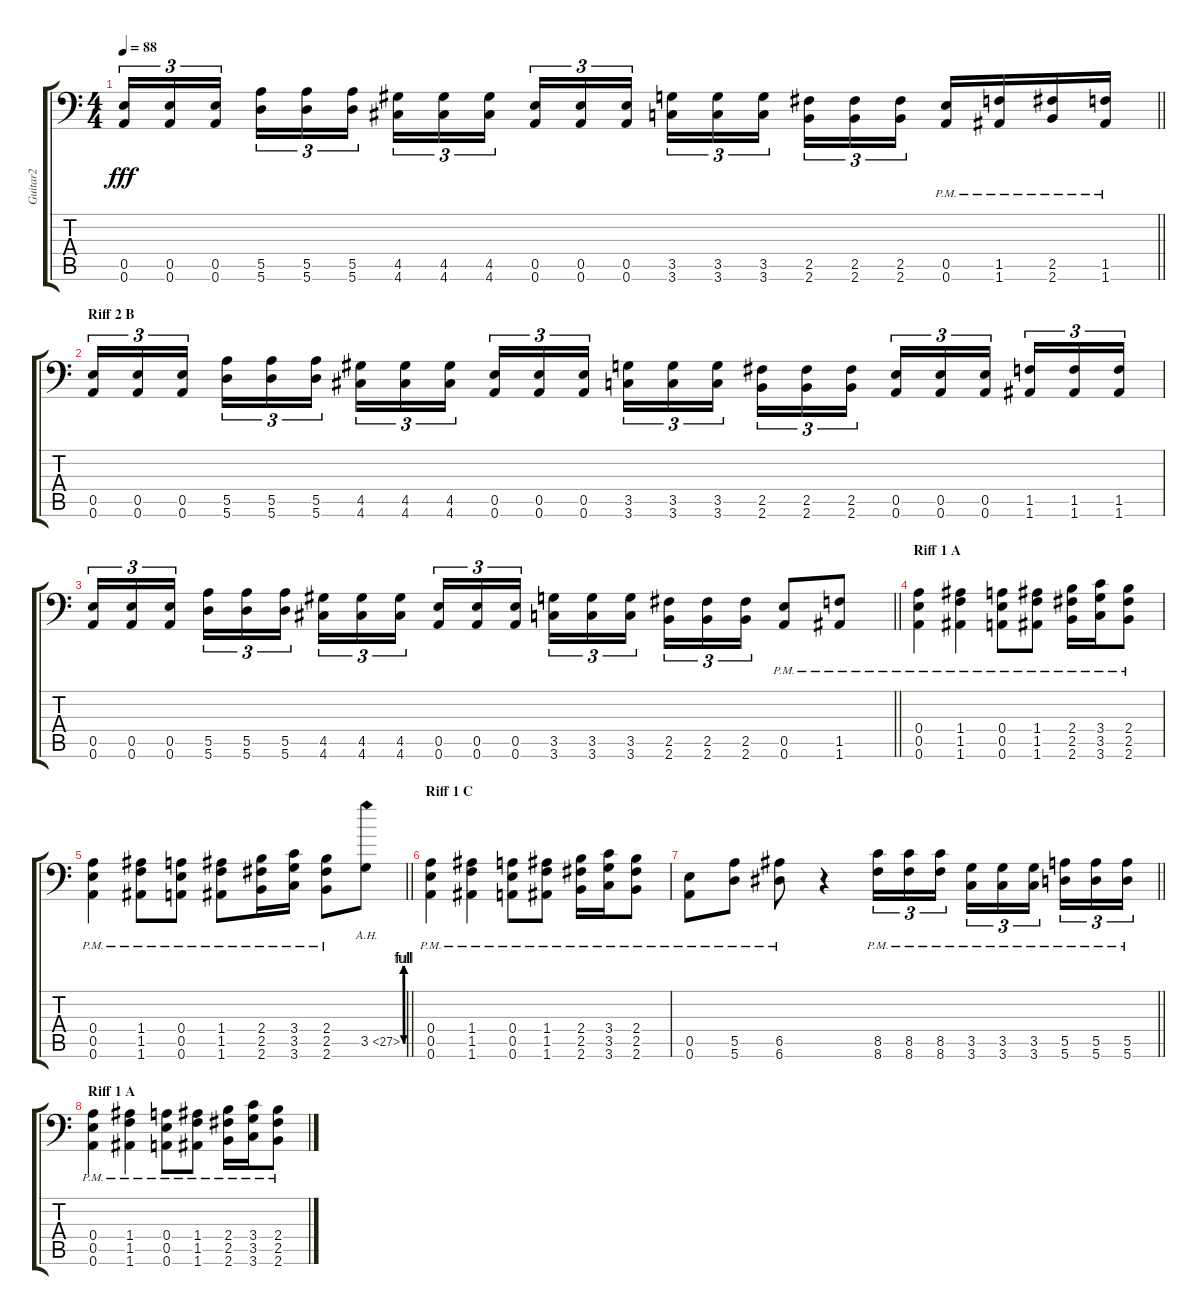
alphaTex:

\track ("Guitar2" "Guitar2") {instrument distortionguitar}
\staff {score tabs}
\tuning (B3 G3 D3 A2 E2 A1) {hide}
\ts (4 4)
\tempo 88
\clef f4
\barLineRight lightlight
\ks c
(0.5 0.6).16{tu (3 2) dy fff} (0.5 0.6).16{tu (3 2)} (0.5 0.6).16{tu (3 2) beam splitsecondary} (5.5 5.6).16{tu (3 2)} (5.5 5.6).16{tu (3 2)} (5.5 5.6).16{tu (3 2)} (4.5 4.6).16{tu (3 2)} (4.5 4.6).16{tu (3 2)} (4.5 4.6).16{tu (3 2) beam splitsecondary} (0.5 0.6).16{tu (3 2)} (0.5 0.6).16{tu (3 2)} (0.5 0.6).16{tu (3 2)} (3.5 3.6).16{tu (3 2)} (3.5 3.6).16{tu (3 2)} (3.5 3.6).16{tu (3 2) beam splitsecondary} (2.5 2.6).16{tu (3 2)} (2.5 2.6).16{tu (3 2)} (2.5 2.6).16{tu (3 2)} (0.5{pm} 0.6{pm}).16 (1.5{pm} 1.6{pm}).16 (2.5{pm} 2.6{pm}).16 (1.5{pm} 1.6{pm}).16 |
\section ("" "Riff 2 B")
(0.5 0.6).16{tu (3 2)} (0.5 0.6).16{tu (3 2)} (0.5 0.6).16{tu (3 2) beam splitsecondary} (5.5 5.6).16{tu (3 2)} (5.5 5.6).16{tu (3 2)} (5.5 5.6).16{tu (3 2)} (4.5 4.6).16{tu (3 2)} (4.5 4.6).16{tu (3 2)} (4.5 4.6).16{tu (3 2) beam splitsecondary} (0.5 0.6).16{tu (3 2)} (0.5 0.6).16{tu (3 2)} (0.5 0.6).16{tu (3 2)} (3.5 3.6).16{tu (3 2)} (3.5 3.6).16{tu (3 2)} (3.5 3.6).16{tu (3 2) beam splitsecondary} (2.5 2.6).16{tu (3 2)} (2.5 2.6).16{tu (3 2)} (2.5 2.6).16{tu (3 2)} (0.5 0.6).16{tu (3 2)} (0.5 0.6).16{tu (3 2)} (0.5 0.6).16{tu (3 2) beam splitsecondary} (1.5 1.6).16{tu (3 2)} (1.5 1.6).16{tu (3 2)} (1.5 1.6).16{tu (3 2)} |
\barLineRight lightlight
(0.5 0.6).16{tu (3 2)} (0.5 0.6).16{tu (3 2)} (0.5 0.6).16{tu (3 2) beam splitsecondary} (5.5 5.6).16{tu (3 2)} (5.5 5.6).16{tu (3 2)} (5.5 5.6).16{tu (3 2)} (4.5 4.6).16{tu (3 2)} (4.5 4.6).16{tu (3 2)} (4.5 4.6).16{tu (3 2) beam splitsecondary} (0.5 0.6).16{tu (3 2)} (0.5 0.6).16{tu (3 2)} (0.5 0.6).16{tu (3 2)} (3.5 3.6).16{tu (3 2)} (3.5 3.6).16{tu (3 2)} (3.5 3.6).16{tu (3 2) beam splitsecondary} (2.5 2.6).16{tu (3 2)} (2.5 2.6).16{tu (3 2)} (2.5 2.6).16{tu (3 2)} (0.5{pm} 0.6{pm}).8 (1.5{pm} 1.6{pm}).8 |
\section ("" "Riff 1 A")
(0.4{pm} 0.5{pm} 0.6{pm}).4 (1.4{pm} 1.5{pm} 1.6{pm}).4 (0.4{pm} 0.5{pm} 0.6{pm}).8 (1.4{pm} 1.5{pm} 1.6{pm}).8 (2.4{pm} 2.5{pm} 2.6{pm}).16 (3.4{pm} 3.5{pm} 3.6{pm}).16 (2.4{pm} 2.5{pm} 2.6{pm}).8 |
\barLineRight lightlight
(0.4{pm} 0.5{pm} 0.6{pm}).4 (1.4{pm} 1.5{pm} 1.6{pm}).8 (0.4{pm} 0.5{pm} 0.6{pm}).8 (1.4{pm} 1.5{pm} 1.6{pm}).8 (2.4{pm} 2.5{pm} 2.6{pm}).16 (3.4{pm} 3.5{pm} 3.6{pm}).16 (2.4{pm} 2.5{pm} 2.6{pm}).8 3.5{be (custom 0 0 10 4 20 4 30 0 40 0 50 4 60 4) ah 24}.8 |
\section ("" "Riff 1 C")
(0.4{pm} 0.5{pm} 0.6{pm}).4 (1.4{pm} 1.5{pm} 1.6{pm}).4 (0.4{pm} 0.5{pm} 0.6{pm}).8 (1.4{pm} 1.5{pm} 1.6{pm}).8 (2.4{pm} 2.5{pm} 2.6{pm}).16 (3.4{pm} 3.5{pm} 3.6{pm}).16 (2.4{pm} 2.5{pm} 2.6{pm}).8 |
\barLineRight lightlight
(0.5{pm} 0.6{pm}).8 (5.5{pm} 5.6{pm}).8 (6.5{pm} 6.6{pm}).8 r.4 (8.5{pm} 8.6{pm}).16{tu (3 2)} (8.5{pm} 8.6{pm}).16{tu (3 2)} (8.5{pm} 8.6{pm}).16{tu (3 2)} (3.5{pm} 3.6{pm}).16{tu (3 2)} (3.5{pm} 3.6{pm}).16{tu (3 2)} (3.5{pm} 3.6{pm}).16{tu (3 2) beam splitsecondary} (5.5{pm} 5.6{pm}).16{tu (3 2)} (5.5{pm} 5.6{pm}).16{tu (3 2)} (5.5{pm} 5.6{pm}).16{tu (3 2)} |
\section ("" "Riff 1 A")
(0.4{pm} 0.5{pm} 0.6{pm}).4 (1.4{pm} 1.5{pm} 1.6{pm}).4 (0.4{pm} 0.5{pm} 0.6{pm}).8 (1.4{pm} 1.5{pm} 1.6{pm}).8 (2.4{pm} 2.5{pm} 2.6{pm}).16 (3.4{pm} 3.5{pm} 3.6{pm}).16 (2.4{pm} 2.5{pm} 2.6{pm}).8
